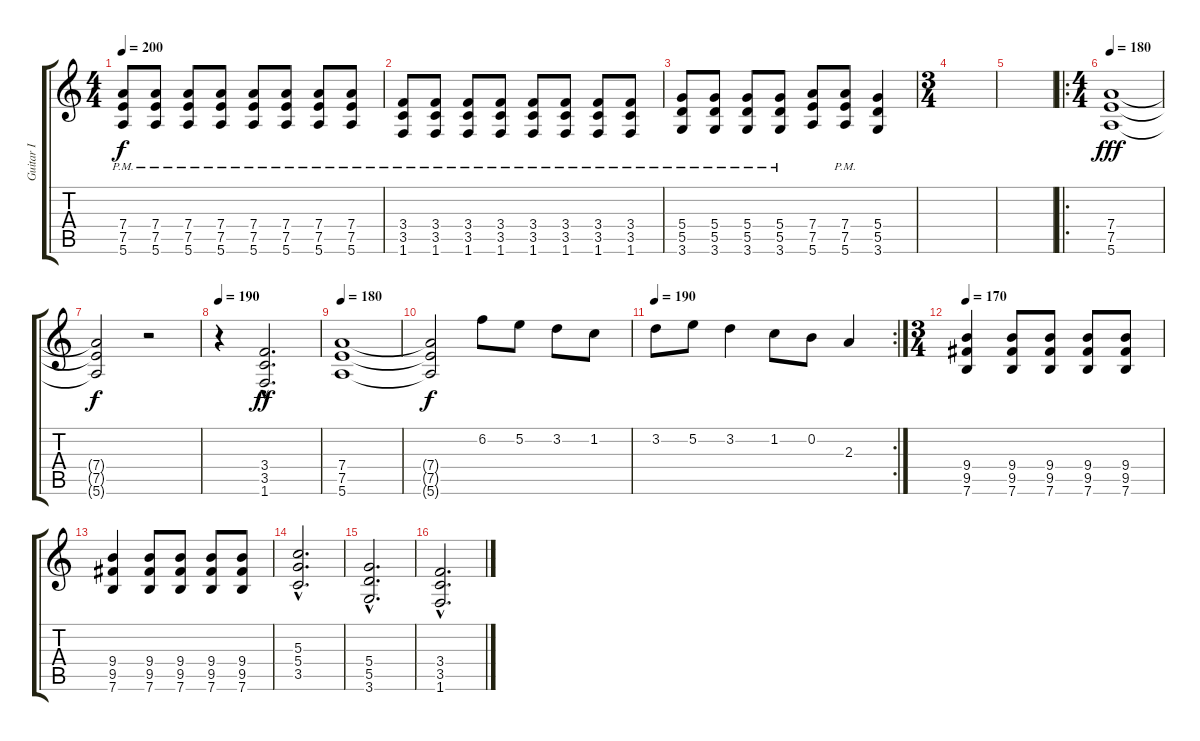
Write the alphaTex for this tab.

\track ("Guitar I" "Guitar I") {instrument distortionguitar}
\staff {score tabs}
\tuning (E4 B3 G3 D3 A2 E2) {hide}
\ts (4 4)
\tempo 200
\clef g2
\ks c
(7.4{pm} 7.5{pm} 5.6{pm}).8{dy f} (7.4{pm} 7.5{pm} 5.6{pm}).8 (7.4{pm} 7.5{pm} 5.6{pm}).8 (7.4{pm} 7.5{pm} 5.6{pm}).8 (7.4{pm} 7.5{pm} 5.6{pm}).8 (7.4{pm} 7.5{pm} 5.6{pm}).8 (7.4{pm} 7.5{pm} 5.6{pm}).8 (7.4{pm} 7.5{pm} 5.6{pm}).8 |
(3.4{pm} 3.5{pm} 1.6{pm}).8 (3.4{pm} 3.5{pm} 1.6{pm}).8 (3.4{pm} 3.5{pm} 1.6{pm}).8 (3.4{pm} 3.5{pm} 1.6{pm}).8 (3.4{pm} 3.5{pm} 1.6{pm}).8 (3.4{pm} 3.5{pm} 1.6{pm}).8 (3.4{pm} 3.5{pm} 1.6{pm}).8 (3.4{pm} 3.5{pm} 1.6{pm}).8 |
(5.4{pm} 5.5{pm} 3.6{pm}).8 (5.4{pm} 5.5{pm} 3.6{pm}).8 (5.4{pm} 5.5{pm} 3.6{pm}).8 (5.4{pm} 5.5{pm} 3.6{pm}).8 (7.4 7.5 5.6).8 (7.4{pm} 7.5{pm} 5.6{pm}).8 (5.4 5.5 3.6).4 |
\ts (3 4)
|
|
\ro
\ts (4 4)
\tempo 180
(7.4 7.5 5.6).1{dy fff} |
(7.4{t} 7.5{t} 5.6{t}).2{dy f} r.2 |
\tempo 190
r.4 (3.4{hac} 3.5{hac} 1.6{hac}).2{d dy ff} |
\tempo 180
(7.4 7.5 5.6).1 |
(7.4{t} 7.5{t} 5.6{t}).2{dy f} 6.2.8 5.2.8 3.2.8 1.2.8 |
\rc 2
\tempo 190
3.2.8 5.2.8 3.2.4 1.2.8 0.2.8 2.3.4 |
\ts (3 4)
\tempo 170
(9.4 9.5 7.6).4 (9.4 9.5 7.6).8 (9.4 9.5 7.6).8 (9.4 9.5 7.6).8 (9.4 9.5 7.6).8 |
(9.4 9.5 7.6).4 (9.4 9.5 7.6).8 (9.4 9.5 7.6).8 (9.4 9.5 7.6).8 (9.4 9.5 7.6).8 |
(5.3{hac} 5.4{hac} 3.5{hac}).2{d} |
(5.4{hac} 5.5{hac} 3.6{hac}).2{d} |
(3.4{hac} 3.5{hac} 1.6{hac}).2{d}
